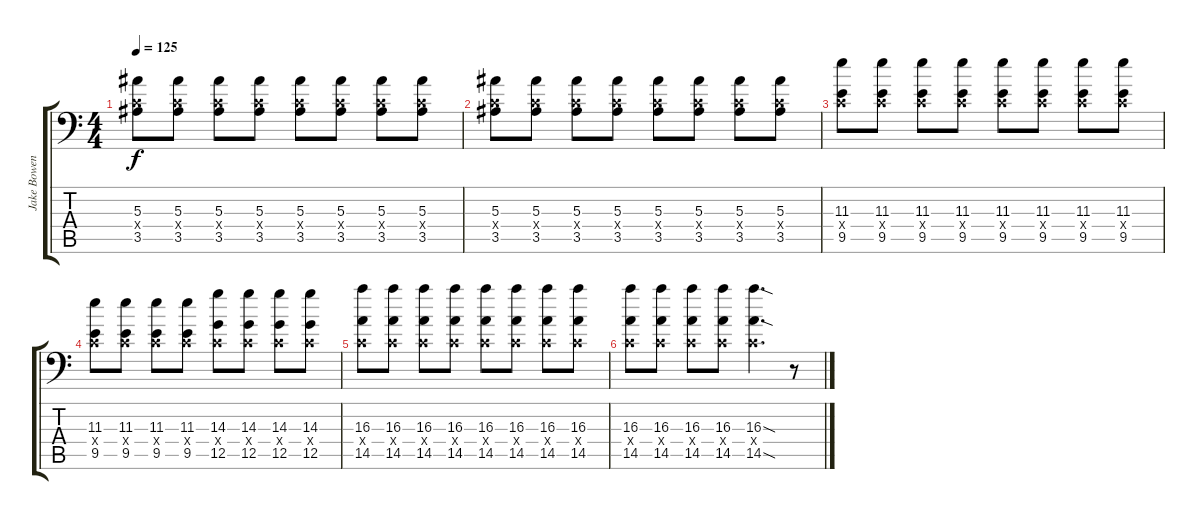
\track ("Jake Bowen" "Jake Bowen") {instrument distortionguitar}
\staff {score tabs}
\tuning (D4 A3 F3 C3 G2 A1) {hide}
\ts (4 4)
\tempo 125
\clef f4
\ks c
(5.3 0.4{x} 3.5).8{dy f} (5.3 0.4{x} 3.5).8 (5.3 0.4{x} 3.5).8 (5.3 0.4{x} 3.5).8 (5.3 0.4{x} 3.5).8 (5.3 0.4{x} 3.5).8 (5.3 0.4{x} 3.5).8 (5.3 0.4{x} 3.5).8 |
(5.3 0.4{x} 3.5).8 (5.3 0.4{x} 3.5).8 (5.3 0.4{x} 3.5).8 (5.3 0.4{x} 3.5).8 (5.3 0.4{x} 3.5).8 (5.3 0.4{x} 3.5).8 (5.3 0.4{x} 3.5).8 (5.3 0.4{x} 3.5).8 |
(11.3 0.4{x} 9.5).8 (11.3 0.4{x} 9.5).8 (11.3 0.4{x} 9.5).8 (11.3 0.4{x} 9.5).8 (11.3 0.4{x} 9.5).8 (11.3 0.4{x} 9.5).8 (11.3 0.4{x} 9.5).8 (11.3 0.4{x} 9.5).8 |
(11.3 0.4{x} 9.5).8 (11.3 0.4{x} 9.5).8 (11.3 0.4{x} 9.5).8 (11.3 0.4{x} 9.5).8 (14.3 0.4{x} 12.5).8 (14.3 0.4{x} 12.5).8 (14.3 0.4{x} 12.5).8 (14.3 0.4{x} 12.5).8 |
(16.3 0.4{x} 14.5).8 (16.3 0.4{x} 14.5).8 (16.3 0.4{x} 14.5).8 (16.3 0.4{x} 14.5).8 (16.3 0.4{x} 14.5).8 (16.3 0.4{x} 14.5).8 (16.3 0.4{x} 14.5).8 (16.3 0.4{x} 14.5).8 |
(16.3 0.4{x} 14.5).8 (16.3 0.4{x} 14.5).8 (16.3 0.4{x} 14.5).8 (16.3 0.4{x} 14.5).8 (16.3{sod} 0.4{x} 14.5{sod}).4{d} r.8
